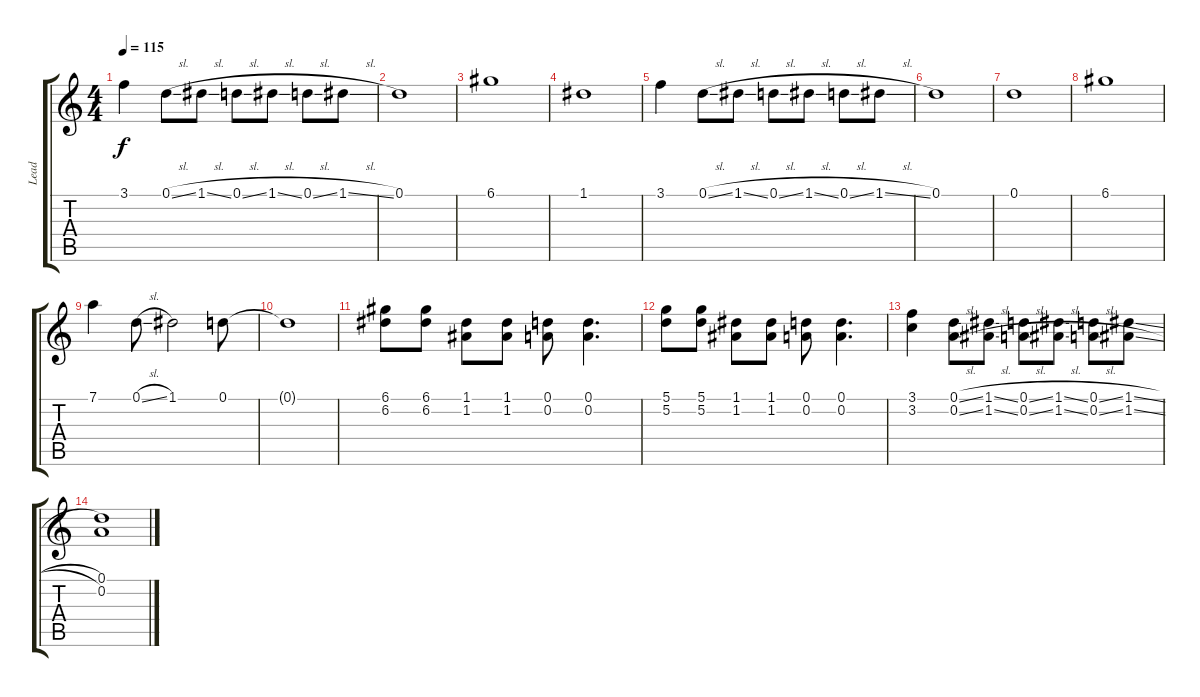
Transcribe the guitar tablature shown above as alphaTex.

\track ("Lead" "Lead") {instrument distortionguitar}
\staff {score tabs}
\tuning (D4 A3 F3 C3 G2 D2) {hide}
\ts (4 4)
\tempo 115
\clef g2
\ks c
3.1.4{dy f} 0.1{sl}.8 1.1{sl}.8 0.1{sl}.8 1.1{sl}.8 0.1{sl}.8 1.1{sl}.8 |
0.1.1 |
6.1.1 |
1.1.1 |
3.1.4 0.1{sl}.8 1.1{sl}.8 0.1{sl}.8 1.1{sl}.8 0.1{sl}.8 1.1{sl}.8 |
0.1.1 |
0.1.1 |
6.1.1 |
7.1.4 0.1{sl}.8 1.1.2 0.1.8 |
0.1{t}.1 |
(6.1 6.2).8 (6.1 6.2).8 (1.1 1.2).8 (1.1 1.2).8 (0.1 0.2).8 (0.1 0.2).4{d} |
(5.1 5.2).8 (5.1 5.2).8 (1.1 1.2).8 (1.1 1.2).8 (0.1 0.2).8 (0.1 0.2).4{d} |
(3.1 3.2).4 (0.1{sl} 0.2{sl}).8 (1.1{sl} 1.2{sl}).8 (0.1{sl} 0.2{sl}).8 (1.1{sl} 1.2{sl}).8 (0.1{sl} 0.2{sl}).8 (1.1{sl} 1.2{sl}).8 |
(0.1 0.2).1
